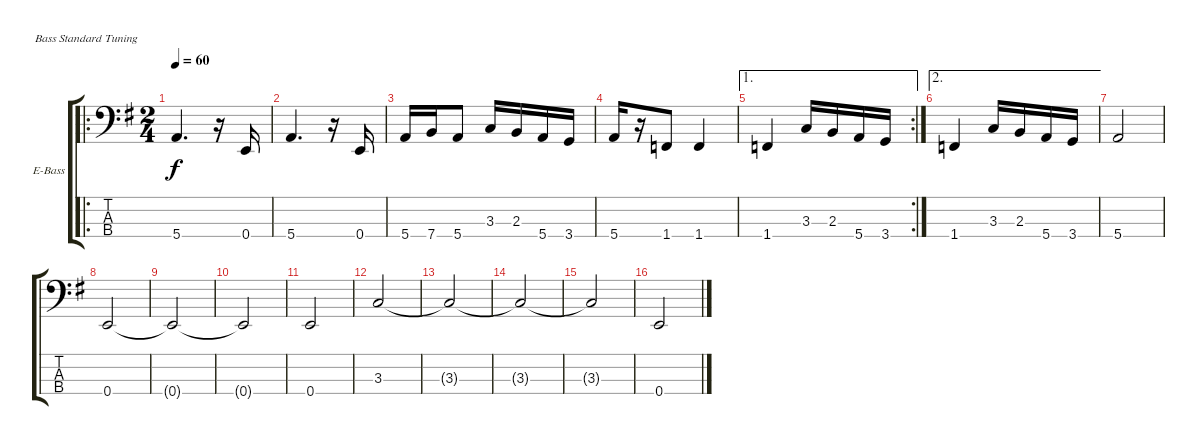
\defaultSystemsLayout 4
\bracketExtendMode groupsimilarinstruments
\firstSystemTrackNameOrientation horizontal
\otherSystemsTrackNameOrientation horizontal
\track ("Electric Bass" "E-Bass") {instrument electricbassfinger}
\staff {score tabs}
\tuning (G2 D2 A1 E1)
\ro
\ts (2 4)
\tempo 60
\clef f4
\ks eminor
5.4.4{d dy f} r.16 0.4.16 |
5.4.4{d} r.16 0.4.16 |
5.4.16 7.4.16 5.4.8 3.3.16 2.3.16 5.4.16 3.4.16 |
5.4.16 r.16 1.4.8 1.4.4 |
\ae 1
\rc 2
1.4.4 3.3.16 2.3.16 5.4.16 3.4.16 |
\ae 2
1.4.4 3.3.16 2.3.16 5.4.16 3.4.16 |
5.4.2 |
0.4.2 |
0.4{t}.2 |
0.4{t}.2 |
0.4.2 |
3.3.2 |
3.3{t}.2 |
3.3{t}.2 |
3.3{t}.2 |
0.4.2
